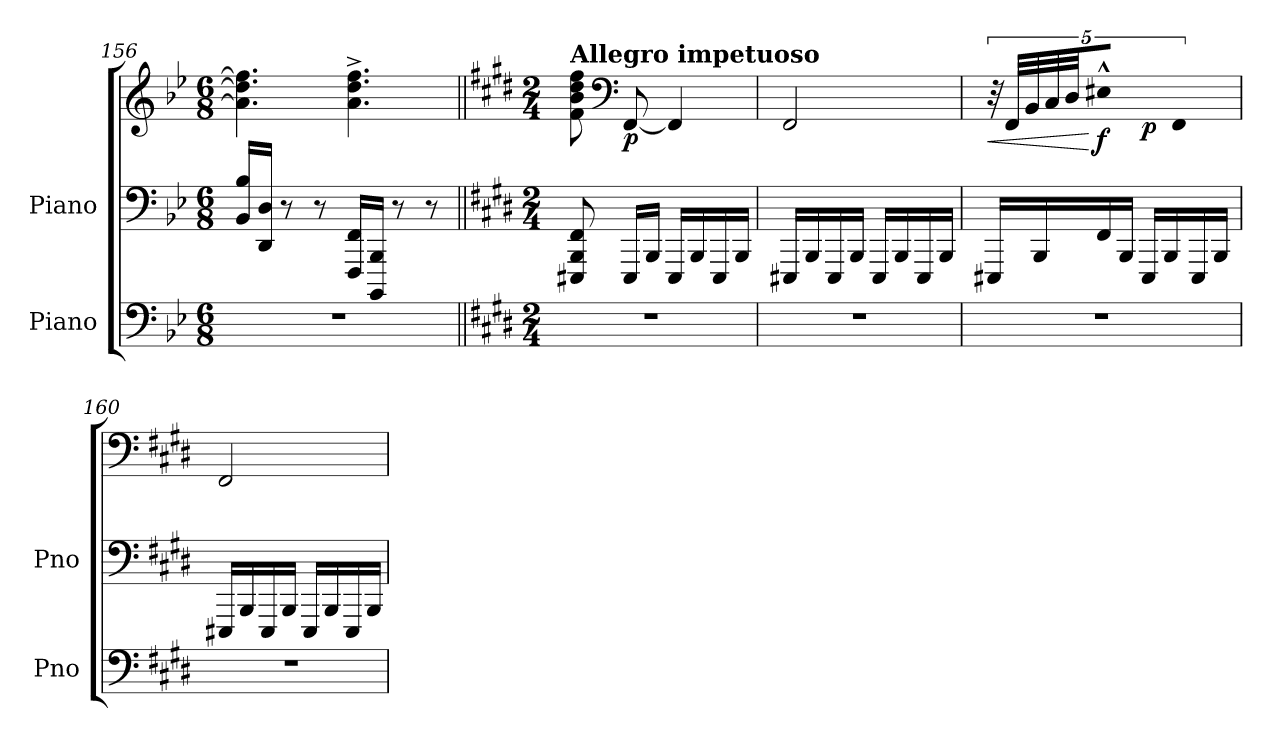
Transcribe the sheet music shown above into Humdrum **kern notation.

**kern	**kern	**kern	**dynam
*part2	*part1	*part1	*part1
*staff3	*staff2	*staff1	*staff1/2
*I"Piano	*I"Piano	*	*
*I'Pno	*I'Pno	*	*
*clefF4	*clefF4	*clefG2	*
*k[b-e-]	*k[b-e-]	*k[b-e-]	*
*M6/8	*M6/8	*M6/8	*
=156	=156	=156	=156
2.r	16BB-/ 16B-/LL	4.a\] 4.dd\] 4.ff\]	.
.	16DD/ 16D/JJ	.	.
.	8r	.	.
.	8r	.	.
.	16FFF/ 16FF/LL	4.a\^ 4.dd\^ 4.ff\^	.
.	16BBBB-/ 16BBB-/JJ	.	.
.	8r	.	.
.	8r	.	.
!!LO:LB:g=z
=157||	=157||	=157||	=157||
*k[f#c#g#d#]	*k[f#c#g#d#]	*k[f#c#g#d#]	*
*M2/4	*M2/4	*M2/4	*
!	!	!LO:TX:a:B:t=Allegro impetuoso	!
!	!	!	!LO:DY:b
2r	8EEE#X/ 8BBB/ 8FF#/	8f#\ 8b\ 8dd#\ 8ff#\	other-dynamics
*	*	*clefF4	*
!	!	!	!LO:DY:b
.	16EEE#/LL	[8FF#/	p
.	16BBB/JJ	.	.
.	16EEE#/LL	4FF#/]	.
.	16BBB/	.	.
.	16EEE#/	.	.
.	16BBB/JJ	.	.
=158	=158	=158	=158
2r	16EEE#X/LL	2FF#/	.
.	16BBB/	.	.
.	16EEE#/	.	.
.	16BBB/JJ	.	.
.	16EEE#/LL	.	.
.	16BBB/	.	.
.	16EEE#/	.	.
.	16BBB/JJ	.	.
=159	=159	=159	=159
!	!	!	!LO:HP:b
2r	16EEE#X/LL	40r	<
.	.	40FF#/LLL	.
.	.	40BB/	.
.	16BBB/	.	.
.	.	40C#/	.
.	.	40D#/JJ	.
!	!	!	!LO:DY:n=1:b
.	16FF#/	8E#X^^/J	[ f
.	16BBB/JJ	.	.
!	!	!	!LO:DY:n=2:b
.	16EEE#/LL	4FF#/	p
.	16BBB/	.	.
.	16EEE#/	.	.
.	16BBB/JJ	.	.
=160	=160	=160	=160
2r	16EEE#X/LL	2FF#/	.
.	16BBB/	.	.
.	16EEE#/	.	.
.	16BBB/JJ	.	.
.	16EEE#/LL	.	.
.	16BBB/	.	.
.	16EEE#/	.	.
.	16BBB/JJ	.	.
=	=	=	=
*-	*-	*-	*-
